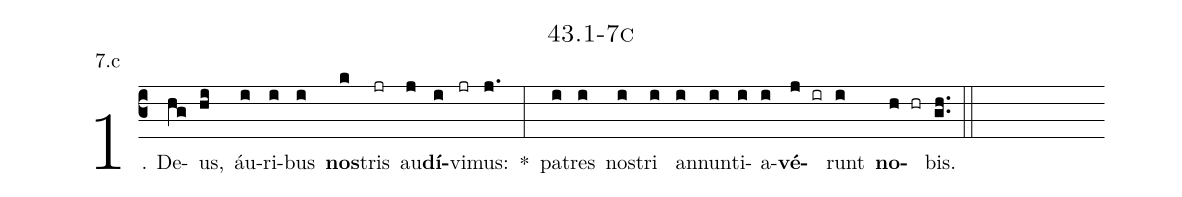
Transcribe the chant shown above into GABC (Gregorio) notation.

name: 43.1-7c;
annotation: 7.c;
%%
(c3)1. De(hg)us,(hi) áu(i)ri(i)bus(i) <b>nos</b>(k)tris(jr) au(j)<b>dí</b>(i)vi(jr)mus:(j.) *(:) pa(i)tres(i) nos(i)tri(i) an(i)nun(i)ti(i)a(i)<b>vé</b>(j ir)runt(i) <b>no</b>(h hr)bis.(gh..) (::)
